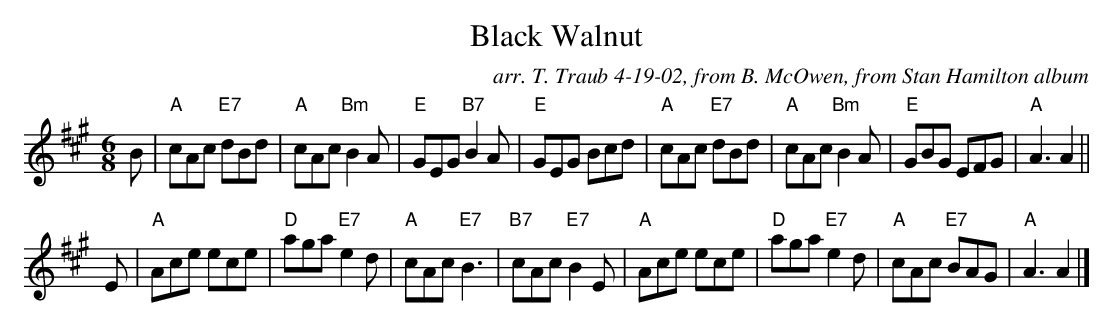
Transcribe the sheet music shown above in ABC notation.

X:1
T: Black Walnut
C: arr. T. Traub 4-19-02, from B. McOwen, from Stan Hamilton album
M: 6/8
K: A
L: 1/8
B| "A" cAc "E7"dBd|"A"cAc "Bm"B2A| "E"GEG "B7"B2 A|"E"GEG Bcd| \
  "A" cAc "E7"dBd|"A"cAc "Bm"B2A| "E"GBG EFG| "A" A3 A2 ||
E|"A"Ace ece| "D"aga "E7"e2 d|"A"cAc "E7"B3| "B7"cAc "E7"B2 E|\
  "A"Ace ece| "D"aga "E7"e2 d|"A"cAc "E7"BAG|"A"A3 A2 |]
